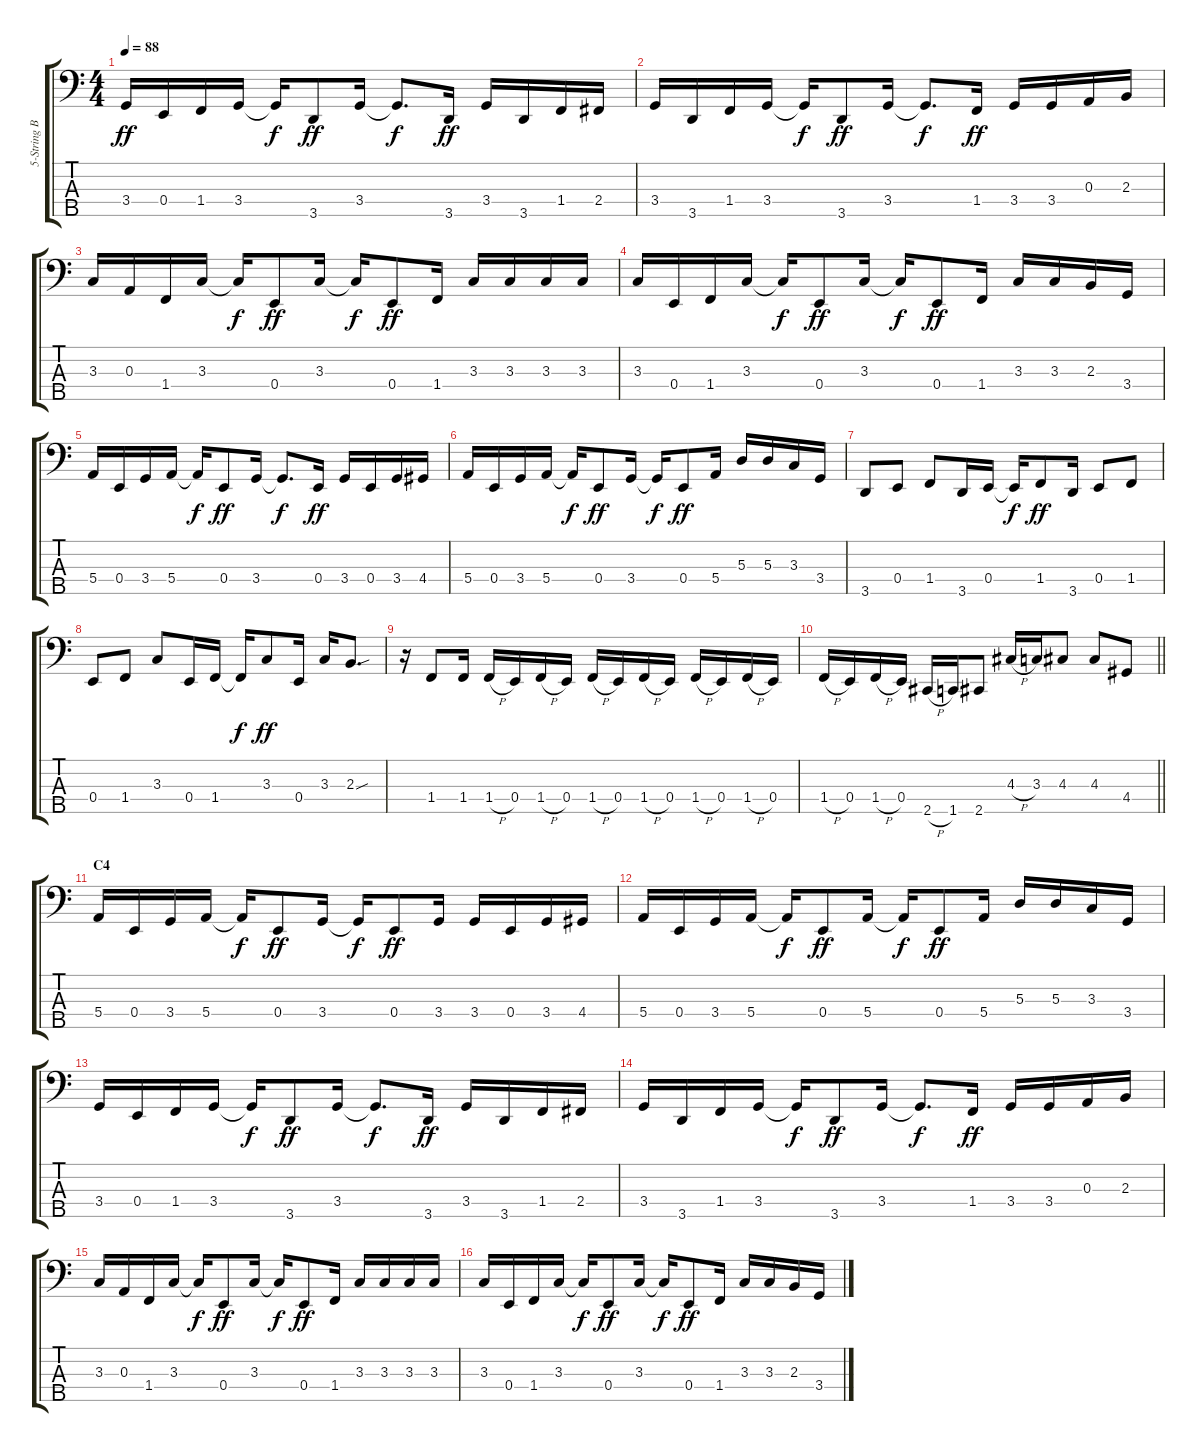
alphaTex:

\track ("5-String Bass" "5-String B") {instrument electricbasspick}
\staff {score tabs}
\tuning (G2 D2 A1 E1 B0) {hide}
\ts (4 4)
\tempo 88
\clef f4
\ks c
3.4.16{dy ff} 0.4.16 1.4.16 3.4.16 3.4{t}.16{dy f} 3.5.8{dy ff} 3.4.16 3.4{t}.8{d dy f} 3.5.16{dy ff} 3.4.16 3.5.16 1.4.16 2.4.16 |
3.4.16 3.5.16 1.4.16 3.4.16 3.4{t}.16{dy f} 3.5.8{dy ff} 3.4.16 3.4{t}.8{d dy f} 1.4.16{dy ff} 3.4.16 3.4.16 0.3.16 2.3.16 |
3.3.16 0.3.16 1.4.16 3.3.16 3.3{t}.16{dy f} 0.4.8{dy ff} 3.3.16 3.3{t}.16{dy f} 0.4.8{dy ff} 1.4.16 3.3.16 3.3.16 3.3.16 3.3.16 |
3.3.16 0.4.16 1.4.16 3.3.16 3.3{t}.16{dy f} 0.4.8{dy ff} 3.3.16 3.3{t}.16{dy f} 0.4.8{dy ff} 1.4.16 3.3.16 3.3.16 2.3.16 3.4.16 |
5.4.16 0.4.16 3.4.16 5.4.16 5.4{t}.16{dy f} 0.4.8{dy ff} 3.4.16 3.4{t}.8{d dy f} 0.4.16{dy ff} 3.4.16 0.4.16 3.4.16 4.4.16 |
5.4.16 0.4.16 3.4.16 5.4.16 5.4{t}.16{dy f} 0.4.8{dy ff} 3.4.16 3.4{t}.16{dy f} 0.4.8{dy ff} 5.4.16 5.3.16 5.3.16 3.3.16 3.4.16 |
3.5.8 0.4.8 1.4.8 3.5.16 0.4.16 0.4{t}.16{dy f} 1.4.8{dy ff} 3.5.16 0.4.8 1.4.8 |
0.4.8 1.4.8 3.3.8 0.4.16 1.4.16 1.4{t}.16{dy f} 3.3.8{dy ff} 0.4.16 3.3.16 2.3{sou}.8{d} |
r.16 1.4.8 1.4.16 1.4{h}.16 0.4.16 1.4{h}.16 0.4.16 1.4{h}.16 0.4.16 1.4{h}.16 0.4.16 1.4{h}.16 0.4.16 1.4{h}.16 0.4.16 |
\barLineRight lightlight
1.4{h}.16 0.4.16 1.4{h}.16 0.4.16 2.5{h}.16 1.5.16 2.5.8 4.3{h}.16 3.3.16 4.3.8 4.3.8 4.4.8 |
\section ("" "C4")
5.4.16 0.4.16 3.4.16 5.4.16 5.4{t}.16{dy f} 0.4.8{dy ff} 3.4.16 3.4{t}.16{dy f} 0.4.8{dy ff} 3.4.16 3.4.16 0.4.16 3.4.16 4.4.16 |
5.4.16 0.4.16 3.4.16 5.4.16 5.4{t}.16{dy f} 0.4.8{dy ff} 5.4.16 5.4{t}.16{dy f} 0.4.8{dy ff} 5.4.16 5.3.16 5.3.16 3.3.16 3.4.16 |
3.4.16 0.4.16 1.4.16 3.4.16 3.4{t}.16{dy f} 3.5.8{dy ff} 3.4.16 3.4{t}.8{d dy f} 3.5.16{dy ff} 3.4.16 3.5.16 1.4.16 2.4.16 |
3.4.16 3.5.16 1.4.16 3.4.16 3.4{t}.16{dy f} 3.5.8{dy ff} 3.4.16 3.4{t}.8{d dy f} 1.4.16{dy ff} 3.4.16 3.4.16 0.3.16 2.3.16 |
3.3.16 0.3.16 1.4.16 3.3.16 3.3{t}.16{dy f} 0.4.8{dy ff} 3.3.16 3.3{t}.16{dy f} 0.4.8{dy ff} 1.4.16 3.3.16 3.3.16 3.3.16 3.3.16 |
3.3.16 0.4.16 1.4.16 3.3.16 3.3{t}.16{dy f} 0.4.8{dy ff} 3.3.16 3.3{t}.16{dy f} 0.4.8{dy ff} 1.4.16 3.3.16 3.3.16 2.3.16 3.4.16
